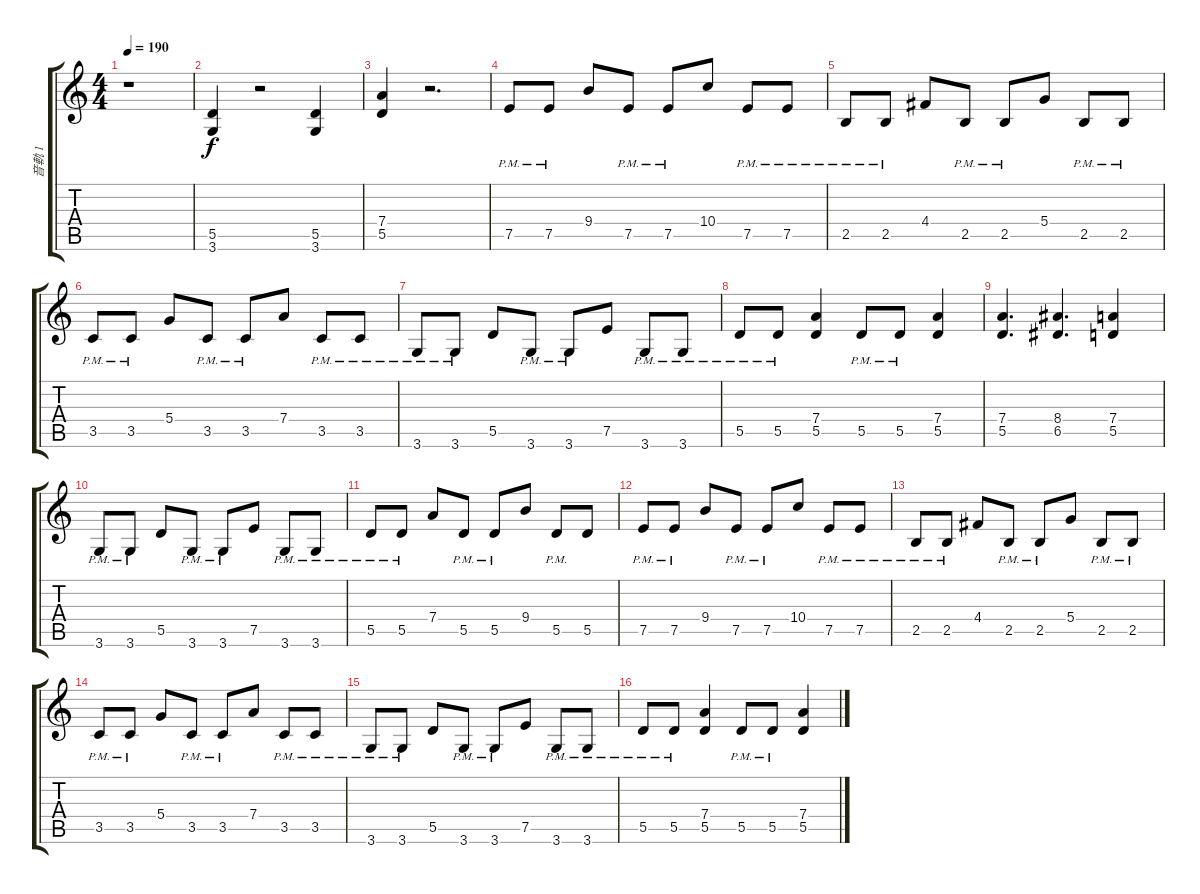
\track ("音軌 1" "音軌 1") {instrument overdrivenguitar}
\staff {score tabs}
\tuning (E4 B3 G3 D3 A2 E2) {hide}
\ts (4 4)
\tempo 190
\clef g2
\ks c
r.1{dy f} |
(5.5 3.6).4 r.2 (5.5 3.6).4 |
(7.4 5.5).4 r.2{d} |
7.5{pm}.8 7.5{pm}.8 9.4.8 7.5{pm}.8 7.5{pm}.8 10.4.8 7.5{pm}.8 7.5{pm}.8 |
2.5{pm}.8 2.5{pm}.8 4.4.8 2.5{pm}.8 2.5{pm}.8 5.4.8 2.5{pm}.8 2.5{pm}.8 |
3.5{pm}.8 3.5{pm}.8 5.4.8 3.5{pm}.8 3.5{pm}.8 7.4.8 3.5{pm}.8 3.5{pm}.8 |
3.6{pm}.8 3.6{pm}.8 5.5.8 3.6{pm}.8 3.6{pm}.8 7.5.8 3.6{pm}.8 3.6{pm}.8 |
5.5{pm}.8 5.5{pm}.8 (7.4 5.5).4 5.5{pm}.8 5.5{pm}.8 (7.4 5.5).4 |
(7.4 5.5).4{d} (8.4 6.5).4{d} (7.4 5.5).4 |
3.6{pm}.8 3.6{pm}.8 5.5.8 3.6{pm}.8 3.6{pm}.8 7.5.8 3.6{pm}.8 3.6{pm}.8 |
5.5{pm}.8 5.5{pm}.8 7.4.8 5.5{pm}.8 5.5{pm}.8 9.4.8 5.5{pm}.8 5.5.8 |
7.5{pm}.8 7.5{pm}.8 9.4.8 7.5{pm}.8 7.5{pm}.8 10.4.8 7.5{pm}.8 7.5{pm}.8 |
2.5{pm}.8 2.5{pm}.8 4.4.8 2.5{pm}.8 2.5{pm}.8 5.4.8 2.5{pm}.8 2.5{pm}.8 |
3.5{pm}.8 3.5{pm}.8 5.4.8 3.5{pm}.8 3.5{pm}.8 7.4.8 3.5{pm}.8 3.5{pm}.8 |
3.6{pm}.8 3.6{pm}.8 5.5.8 3.6{pm}.8 3.6{pm}.8 7.5.8 3.6{pm}.8 3.6{pm}.8 |
5.5{pm}.8 5.5{pm}.8 (7.4 5.5).4 5.5{pm}.8 5.5{pm}.8 (7.4 5.5).4
